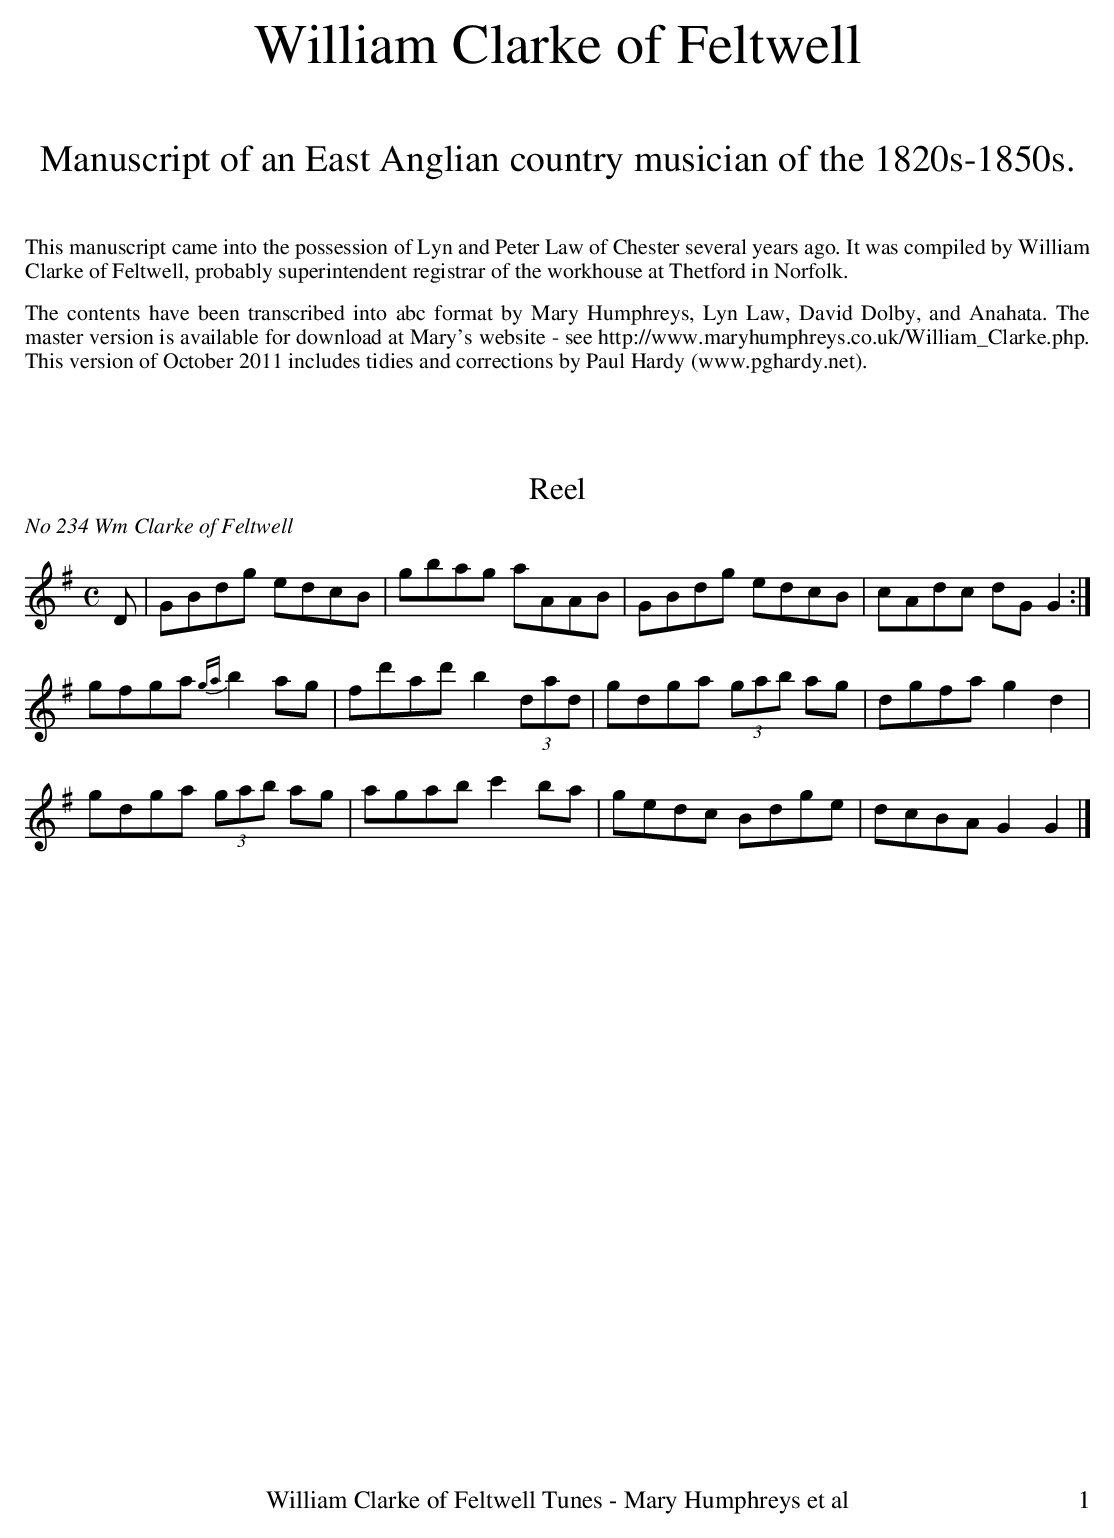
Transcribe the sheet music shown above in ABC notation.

X:1
T:Reel
O:No 234 Wm Clarke of Feltwell
M:C
L:1/8
K:G
D|GBdg edcB|gbag aAAB|GBdg edcB|cAdc dG G2:|
gfga{ga}b2 ag|fd'ad' b2 (3dad|gdga (3gab ag|dgfa g2 d2|
gdga (3gab ag|agab c'2 ba|gedc Bdge|dcBA G2G2|]
